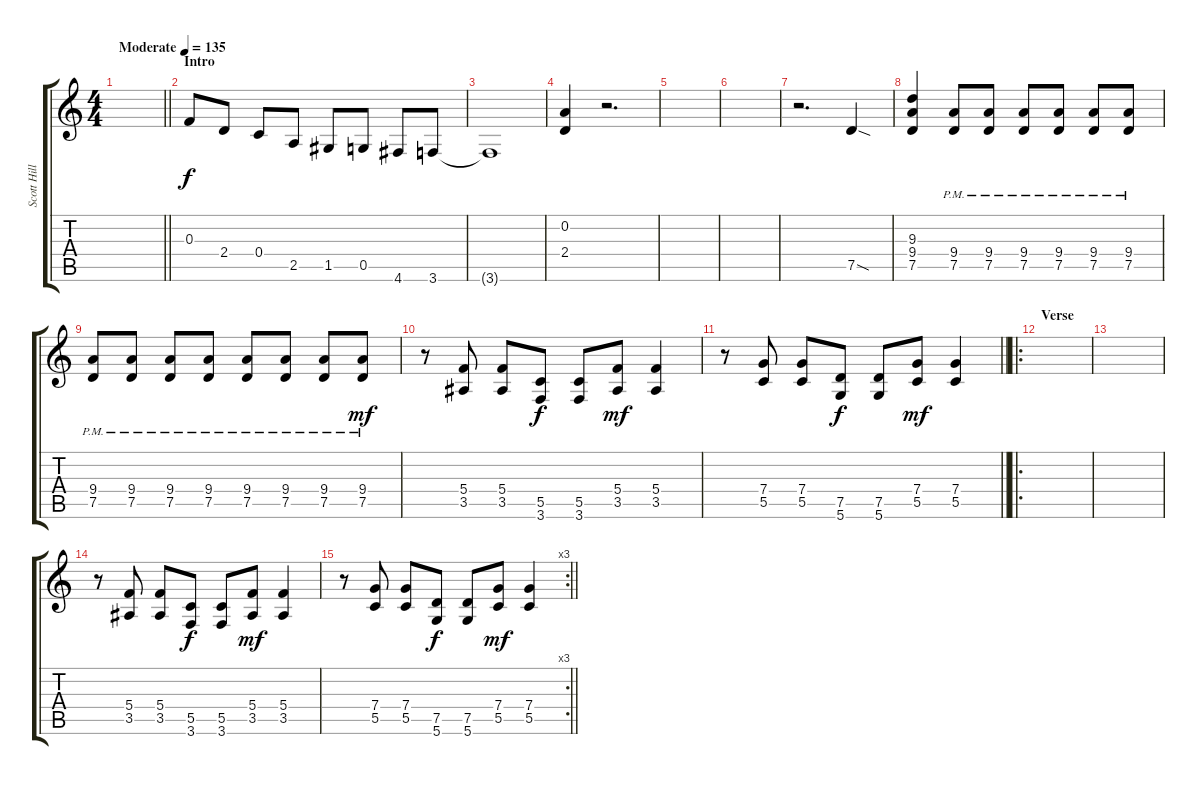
\track ("Scott Hill" "Scott Hill") {instrument distortionguitar}
\staff {score tabs}
\tuning (D4 A3 F3 C3 G2 D2) {hide}
\ts (4 4)
\tempo (135 "Moderate")
\clef g2
\barLineRight lightlight
\ks c
|
\section ("" "Intro")
0.3.8 2.4.8 0.4.8 2.5.8 1.5.8 0.5.8 4.6.8 3.6.8 |
3.6{t}.1 |
(0.2 2.4).4 r.2{d} |
|
|
r.2{d} 7.5{sod}.4 |
(9.3 9.4 7.5).4 (9.4{pm} 7.5{pm}).8 (9.4{pm} 7.5{pm}).8 (9.4{pm} 7.5{pm}).8 (9.4{pm} 7.5{pm}).8 (9.4{pm} 7.5{pm}).8 (9.4{pm} 7.5{pm}).8 |
(9.4{pm} 7.5{pm}).8 (9.4{pm} 7.5{pm}).8 (9.4{pm} 7.5{pm}).8 (9.4{pm} 7.5{pm}).8 (9.4{pm} 7.5{pm}).8 (9.4{pm} 7.5{pm}).8 (9.4{pm} 7.5{pm}).8 (9.4{pm} 7.5{pm}).8{dy mf} |
r.8 (5.4 3.5).8 (5.4 3.5).8 (5.5 3.6).8{dy f} (5.5 3.6).8 (5.4 3.5).8{dy mf} (5.4 3.5).4 |
\barLineRight lightlight
r.8 (7.4 5.5).8 (7.4 5.5).8 (7.5 5.6).8{dy f} (7.5 5.6).8 (7.4 5.5).8{dy mf} (7.4 5.5).4 |
\ro
\section ("" "Verse")
|
|
r.8 (5.4 3.5).8 (5.4 3.5).8 (5.5 3.6).8{dy f} (5.5 3.6).8 (5.4 3.5).8{dy mf} (5.4 3.5).4 |
\rc 3
\barLineRight lightlight
r.8 (7.4 5.5).8 (7.4 5.5).8 (7.5 5.6).8{dy f} (7.5 5.6).8 (7.4 5.5).8{dy mf} (7.4 5.5).4
